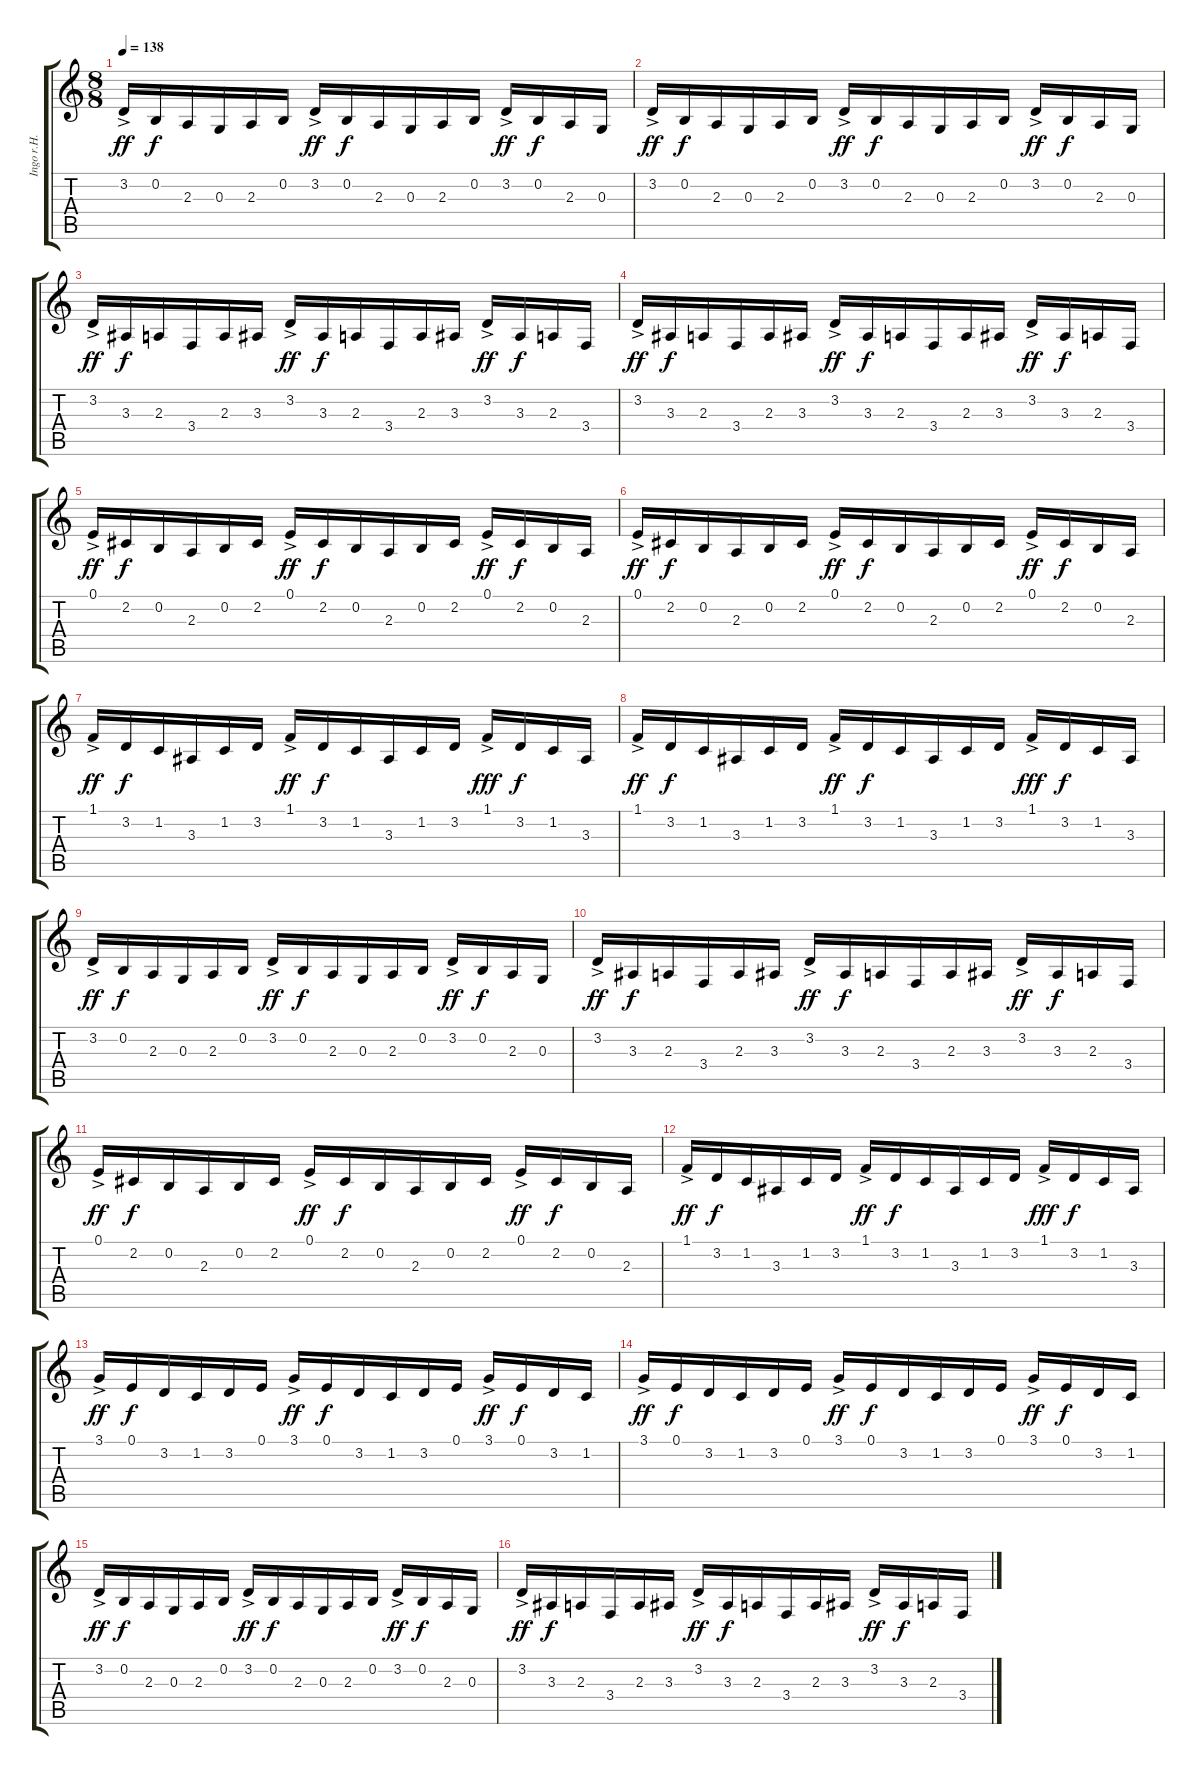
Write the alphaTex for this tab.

\track ("Ingo r.H." "Ingo r.H.") {instrument acousticgrandpiano}
\staff {score tabs}
\tuning (E4 B3 G3 D3 A2 E2) {hide}
\ts (8 8)
\tempo 138
\clef g2
\ks c
3.2{ac}.16{dy ff} 0.2.16{dy f} 2.3.16 0.3.16 2.3.16 0.2.16 3.2{ac}.16{dy ff} 0.2.16{dy f} 2.3.16 0.3.16 2.3.16 0.2.16 3.2{ac}.16{dy ff} 0.2.16{dy f} 2.3.16 0.3.16 |
3.2{ac}.16{dy ff} 0.2.16{dy f} 2.3.16 0.3.16 2.3.16 0.2.16 3.2{ac}.16{dy ff} 0.2.16{dy f} 2.3.16 0.3.16 2.3.16 0.2.16 3.2{ac}.16{dy ff} 0.2.16{dy f} 2.3.16 0.3.16 |
3.2{ac}.16{dy ff} 3.3.16{dy f} 2.3.16 3.4.16 2.3.16 3.3.16 3.2{ac}.16{dy ff} 3.3.16{dy f} 2.3.16 3.4.16 2.3.16 3.3.16 3.2{ac}.16{dy ff} 3.3.16{dy f} 2.3.16 3.4.16 |
3.2{ac}.16{dy ff} 3.3.16{dy f} 2.3.16 3.4.16 2.3.16 3.3.16 3.2{ac}.16{dy ff} 3.3.16{dy f} 2.3.16 3.4.16 2.3.16 3.3.16 3.2{ac}.16{dy ff} 3.3.16{dy f} 2.3.16 3.4.16 |
0.1{ac}.16{dy ff} 2.2.16{dy f} 0.2.16 2.3.16 0.2.16 2.2.16 0.1{ac}.16{dy ff} 2.2.16{dy f} 0.2.16 2.3.16 0.2.16 2.2.16 0.1{ac}.16{dy ff} 2.2.16{dy f} 0.2.16 2.3.16 |
0.1{ac}.16{dy ff} 2.2.16{dy f} 0.2.16 2.3.16 0.2.16 2.2.16 0.1{ac}.16{dy ff} 2.2.16{dy f} 0.2.16 2.3.16 0.2.16 2.2.16 0.1{ac}.16{dy ff} 2.2.16{dy f} 0.2.16 2.3.16 |
1.1{ac}.16{dy ff} 3.2.16{dy f} 1.2.16 3.3.16 1.2.16 3.2.16 1.1{ac}.16{dy ff} 3.2.16{dy f} 1.2.16 3.3.16 1.2.16 3.2.16 1.1{ac}.16{dy fff} 3.2.16{dy f} 1.2.16 3.3.16 |
1.1{ac}.16{dy ff} 3.2.16{dy f} 1.2.16 3.3.16 1.2.16 3.2.16 1.1{ac}.16{dy ff} 3.2.16{dy f} 1.2.16 3.3.16 1.2.16 3.2.16 1.1{ac}.16{dy fff} 3.2.16{dy f} 1.2.16 3.3.16 |
3.2{ac}.16{dy ff} 0.2.16{dy f} 2.3.16 0.3.16 2.3.16 0.2.16 3.2{ac}.16{dy ff} 0.2.16{dy f} 2.3.16 0.3.16 2.3.16 0.2.16 3.2{ac}.16{dy ff} 0.2.16{dy f} 2.3.16 0.3.16 |
3.2{ac}.16{dy ff} 3.3.16{dy f} 2.3.16 3.4.16 2.3.16 3.3.16 3.2{ac}.16{dy ff} 3.3.16{dy f} 2.3.16 3.4.16 2.3.16 3.3.16 3.2{ac}.16{dy ff} 3.3.16{dy f} 2.3.16 3.4.16 |
0.1{ac}.16{dy ff} 2.2.16{dy f} 0.2.16 2.3.16 0.2.16 2.2.16 0.1{ac}.16{dy ff} 2.2.16{dy f} 0.2.16 2.3.16 0.2.16 2.2.16 0.1{ac}.16{dy ff} 2.2.16{dy f} 0.2.16 2.3.16 |
1.1{ac}.16{dy ff} 3.2.16{dy f} 1.2.16 3.3.16 1.2.16 3.2.16 1.1{ac}.16{dy ff} 3.2.16{dy f} 1.2.16 3.3.16 1.2.16 3.2.16 1.1{ac}.16{dy fff} 3.2.16{dy f} 1.2.16 3.3.16 |
3.1{ac}.16{dy ff} 0.1.16{dy f} 3.2.16 1.2.16 3.2.16 0.1.16 3.1{ac}.16{dy ff} 0.1.16{dy f} 3.2.16 1.2.16 3.2.16 0.1.16 3.1{ac}.16{dy ff} 0.1.16{dy f} 3.2.16 1.2.16 |
3.1{ac}.16{dy ff} 0.1.16{dy f} 3.2.16 1.2.16 3.2.16 0.1.16 3.1{ac}.16{dy ff} 0.1.16{dy f} 3.2.16 1.2.16 3.2.16 0.1.16 3.1{ac}.16{dy ff} 0.1.16{dy f} 3.2.16 1.2.16 |
3.2{ac}.16{dy ff} 0.2.16{dy f} 2.3.16 0.3.16 2.3.16 0.2.16 3.2{ac}.16{dy ff} 0.2.16{dy f} 2.3.16 0.3.16 2.3.16 0.2.16 3.2{ac}.16{dy ff} 0.2.16{dy f} 2.3.16 0.3.16 |
3.2{ac}.16{dy ff} 3.3.16{dy f} 2.3.16 3.4.16 2.3.16 3.3.16 3.2{ac}.16{dy ff} 3.3.16{dy f} 2.3.16 3.4.16 2.3.16 3.3.16 3.2{ac}.16{dy ff} 3.3.16{dy f} 2.3.16 3.4.16
